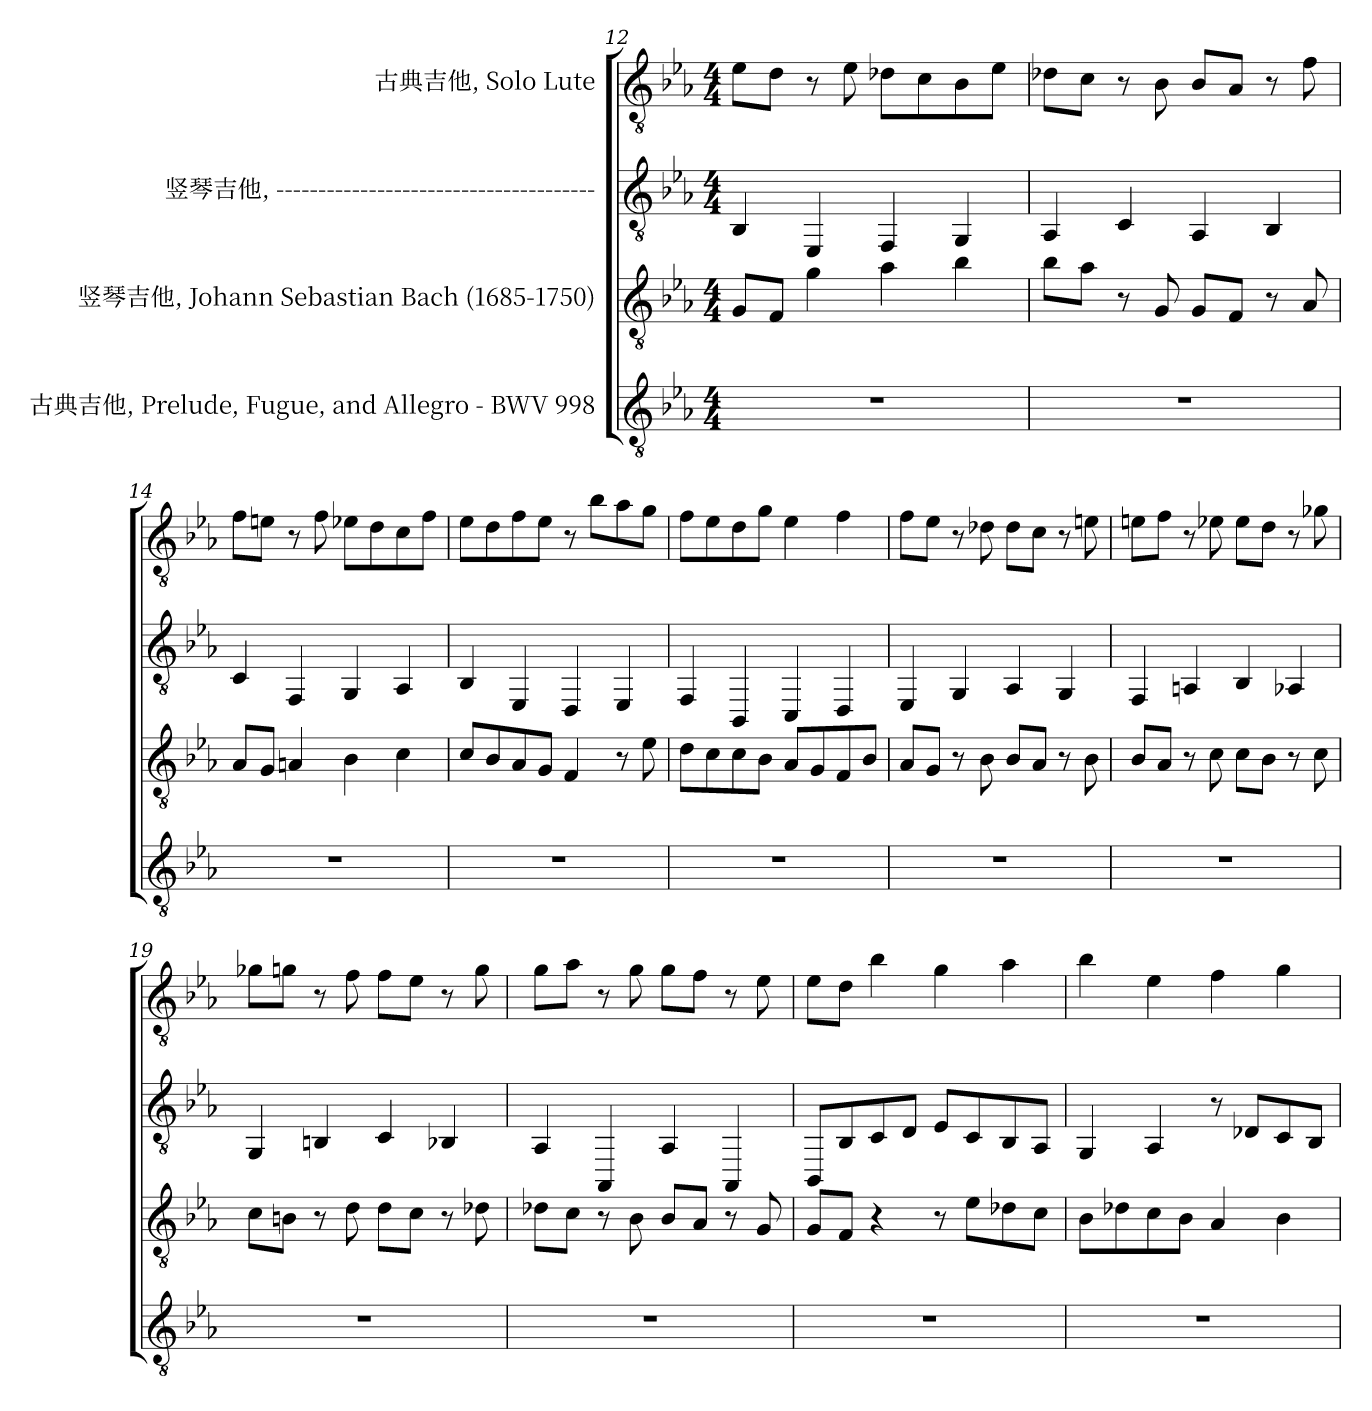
**kern	**kern	**kern	**kern
*part4	*part3	*part2	*part1
*staff4	*staff3	*staff2	*staff1
*I"古典吉他, Prelude, Fugue, and Allegro - BWV 998	*I"竖琴吉他, Johann Sebastian Bach   (1685-1750)	*I"竖琴吉他, --------------------------------------	*I"古典吉他, Solo Lute
*clefGv2	*clefGv2	*clefGv2	*clefGv2
*k[b-e-a-]	*k[b-e-a-]	*k[b-e-a-]	*k[b-e-a-]
*M4/4	*M4/4	*M4/4	*M4/4
=12	=12	=12	=12
1r	8G/L	4BB-/	8e-\L
.	8F/J	.	8d\J
.	4g\	4EE-/	8r
.	.	.	8e-\
.	4a-\	4FF/	8d-X\L
.	.	.	8c\
.	4b-\	4GG/	8B-\
.	.	.	8e-\J
=13	=13	=13	=13
1r	8b-\L	4AA-/	8d-X\L
.	8a-\J	.	8c\J
.	8r	4C/	8r
.	8G/	.	8B-\
.	8G/L	4AA-/	8B-/L
.	8F/J	.	8A-/J
.	8r	4BB-/	8r
.	8A-/	.	8f\
=14	=14	=14	=14
1r	8A-/L	4C/	8f\L
.	8G/J	.	8en\J
.	4An/	4FF/	8r
.	.	.	8f\
.	4B-\	4GG/	8e-X\L
.	.	.	8d\
.	4c\	4AA-/	8c\
.	.	.	8f\J
!!LO:LB:g=z
=15	=15	=15	=15
1r	8c/L	4BB-/	8e-\L
.	8B-/	.	8d\
.	8A-/	4EE-/	8f\
.	8G/J	.	8e-\J
.	4F/	4DD/	8r
.	.	.	8b-\L
.	8r	4EE-/	8a-\
.	8e-\	.	8g\J
=16	=16	=16	=16
1r	8d\L	4FF/	8f\L
.	8c\	.	8e-\
.	8c\	4BBB-/	8d\
.	8B-\J	.	8g\J
.	8A-/L	4CC/	4e-\
.	8G/	.	.
.	8F/	4DD/	4f\
.	8B-/J	.	.
=17	=17	=17	=17
1r	8A-/L	4EE-/	8f\L
.	8G/J	.	8e-\J
.	8r	4GG/	8r
.	8B-\	.	8d-X\
.	8B-/L	4AA-/	8d-\L
.	8A-/J	.	8c\J
.	8r	4GG/	8r
.	8B-\	.	8en\
=18	=18	=18	=18
1r	8B-/L	4FF/	8en\L
.	8A-/J	.	8f\J
.	8r	4AAn/	8r
.	8c\	.	8e-X\
.	8c\L	4BB-/	8e-\L
.	8B-\J	.	8d\J
.	8r	4AA-X/	8r
.	8c\	.	8g-X\
!!LO:LB:g=z
=19	=19	=19	=19
1r	8c\L	4GG/	8g-X\L
.	8Bn\J	.	8gn\J
.	8r	4BBn/	8r
.	8d\	.	8f\
.	8d\L	4C/	8f\L
.	8c\J	.	8e-\J
.	8r	4BB-X/	8r
.	8d-X\	.	8g\
=20	=20	=20	=20
1r	8d-X\L	4AA-/	8g\L
.	8c\J	.	8a-\J
.	8r	4AAA-/	8r
.	8B-\	.	8g\
.	8B-/L	4AA-/	8g\L
.	8A-/J	.	8f\J
.	8r	4AAA-/	8r
.	8G/	.	8e-\
=21	=21	=21	=21
1r	8G/L	8BBB-/L	8e-\L
.	8F/J	8BB-/	8d\J
.	4r	8C/	4b-\
.	.	8D/J	.
.	8r	8E-/L	4g\
.	8e-\L	8C/	.
.	8d-X\	8BB-/	4a-\
.	8c\J	8AA-/J	.
=22	=22	=22	=22
1r	8B-\L	4GG/	4b-\
.	8d-X\	.	.
.	8c\	4AA-/	4e-\
.	8B-\J	.	.
.	4A-/	8r	4f\
.	.	8D-X/L	.
.	4B-\	8C/	4g\
.	.	8BB-/J	.
=	=	=	=
*-	*-	*-	*-
